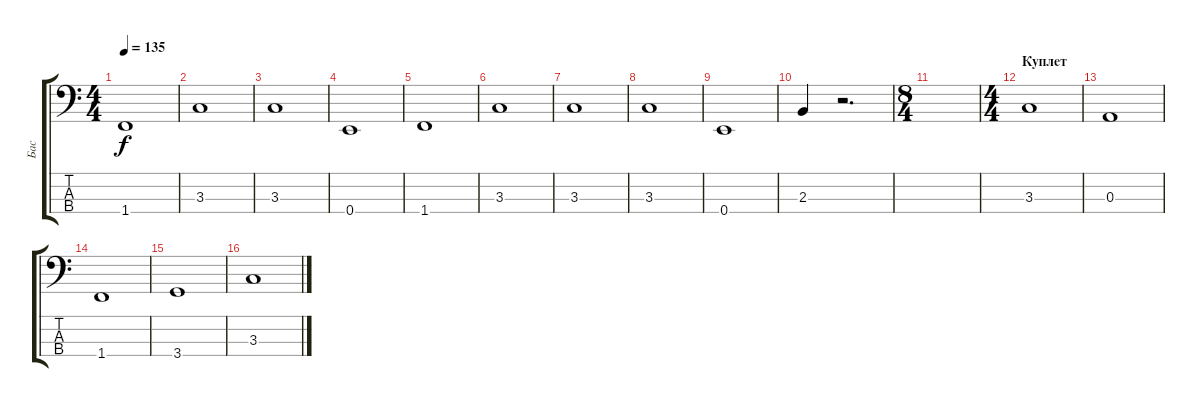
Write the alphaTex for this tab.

\track ("Бас" "Бас") {instrument electricbassfinger}
\staff {score tabs}
\tuning (G2 D2 A1 E1) {hide}
\ts (4 4)
\tempo 135
\clef f4
\ks c
1.4.1{dy f} |
3.3.1 |
3.3.1 |
0.4.1 |
1.4.1 |
3.3.1 |
3.3.1 |
3.3.1 |
0.4.1 |
2.3.4 r.2{d} |
\ts (8 4)
|
\ts (4 4)
\section ("" "Куплет")
3.3.1 |
0.3.1 |
1.4.1 |
3.4.1 |
3.3.1
